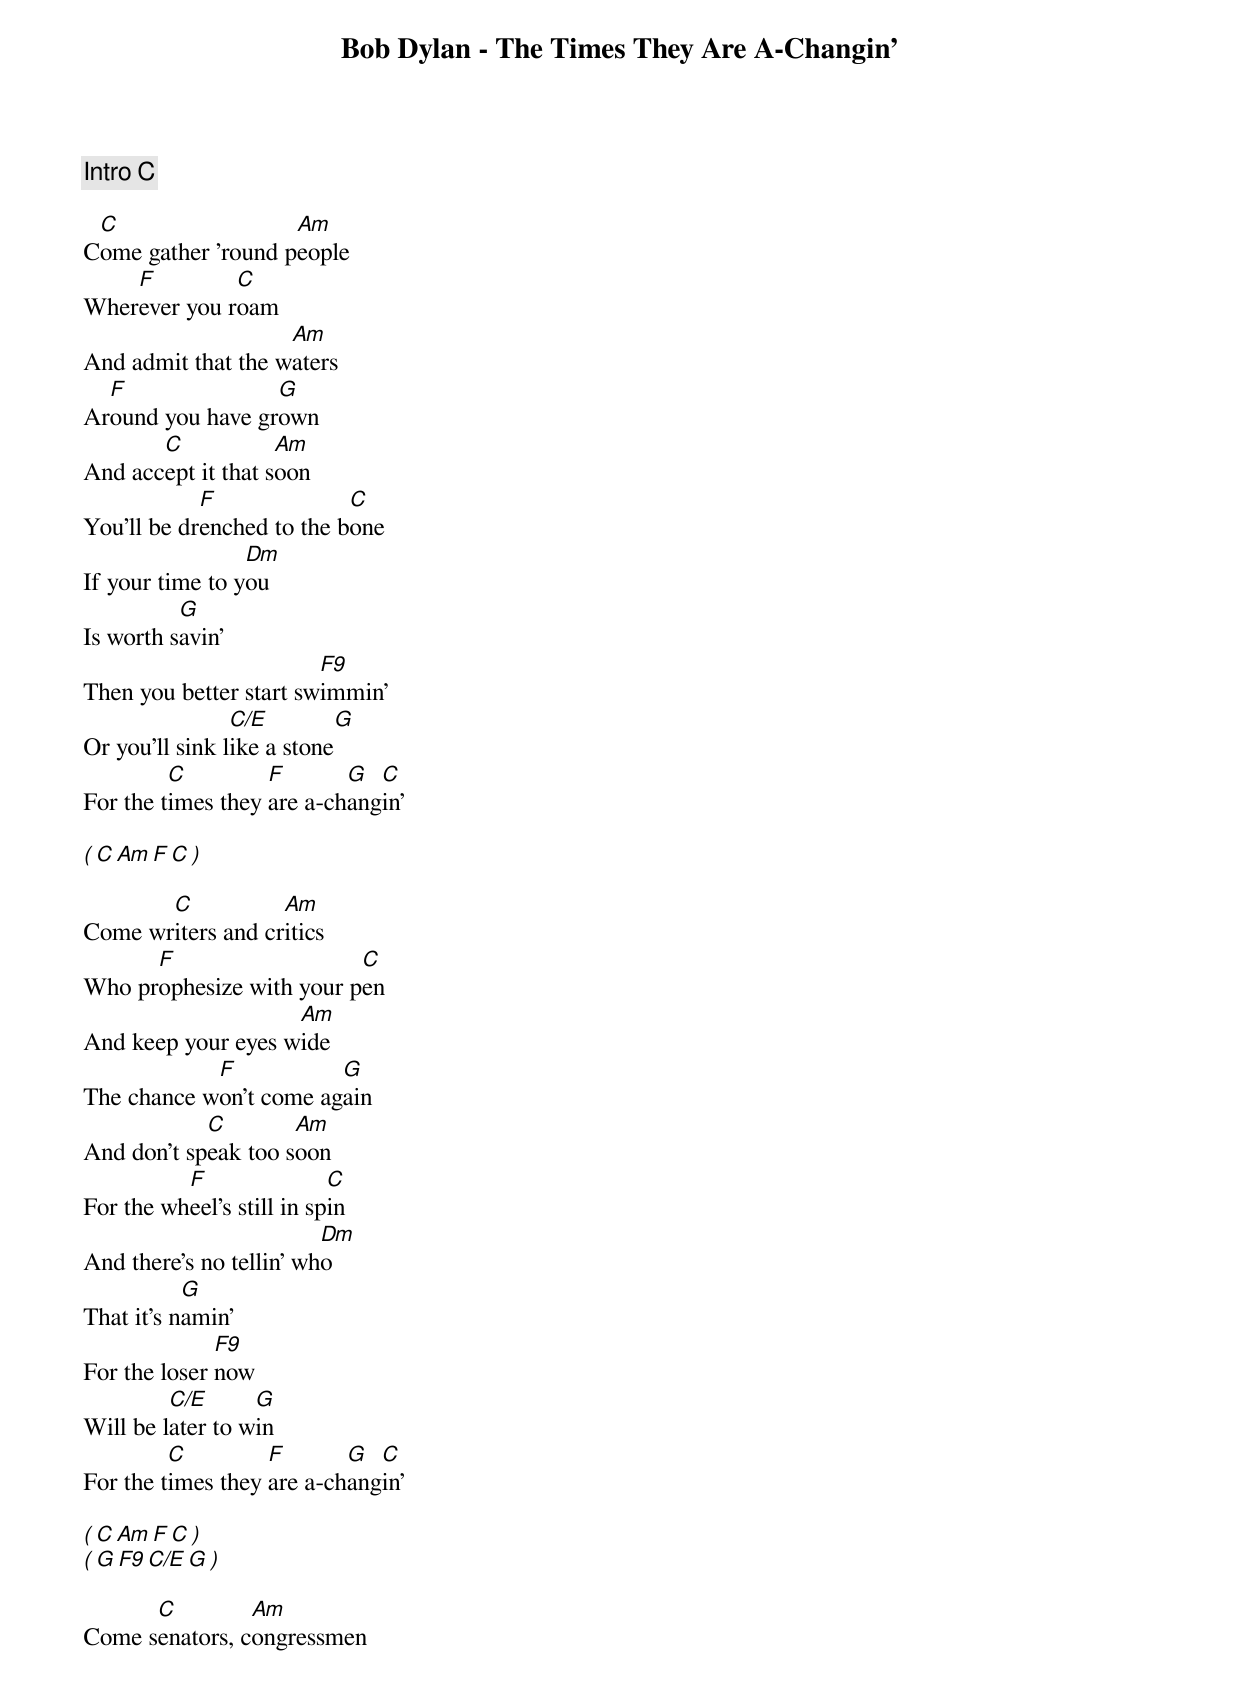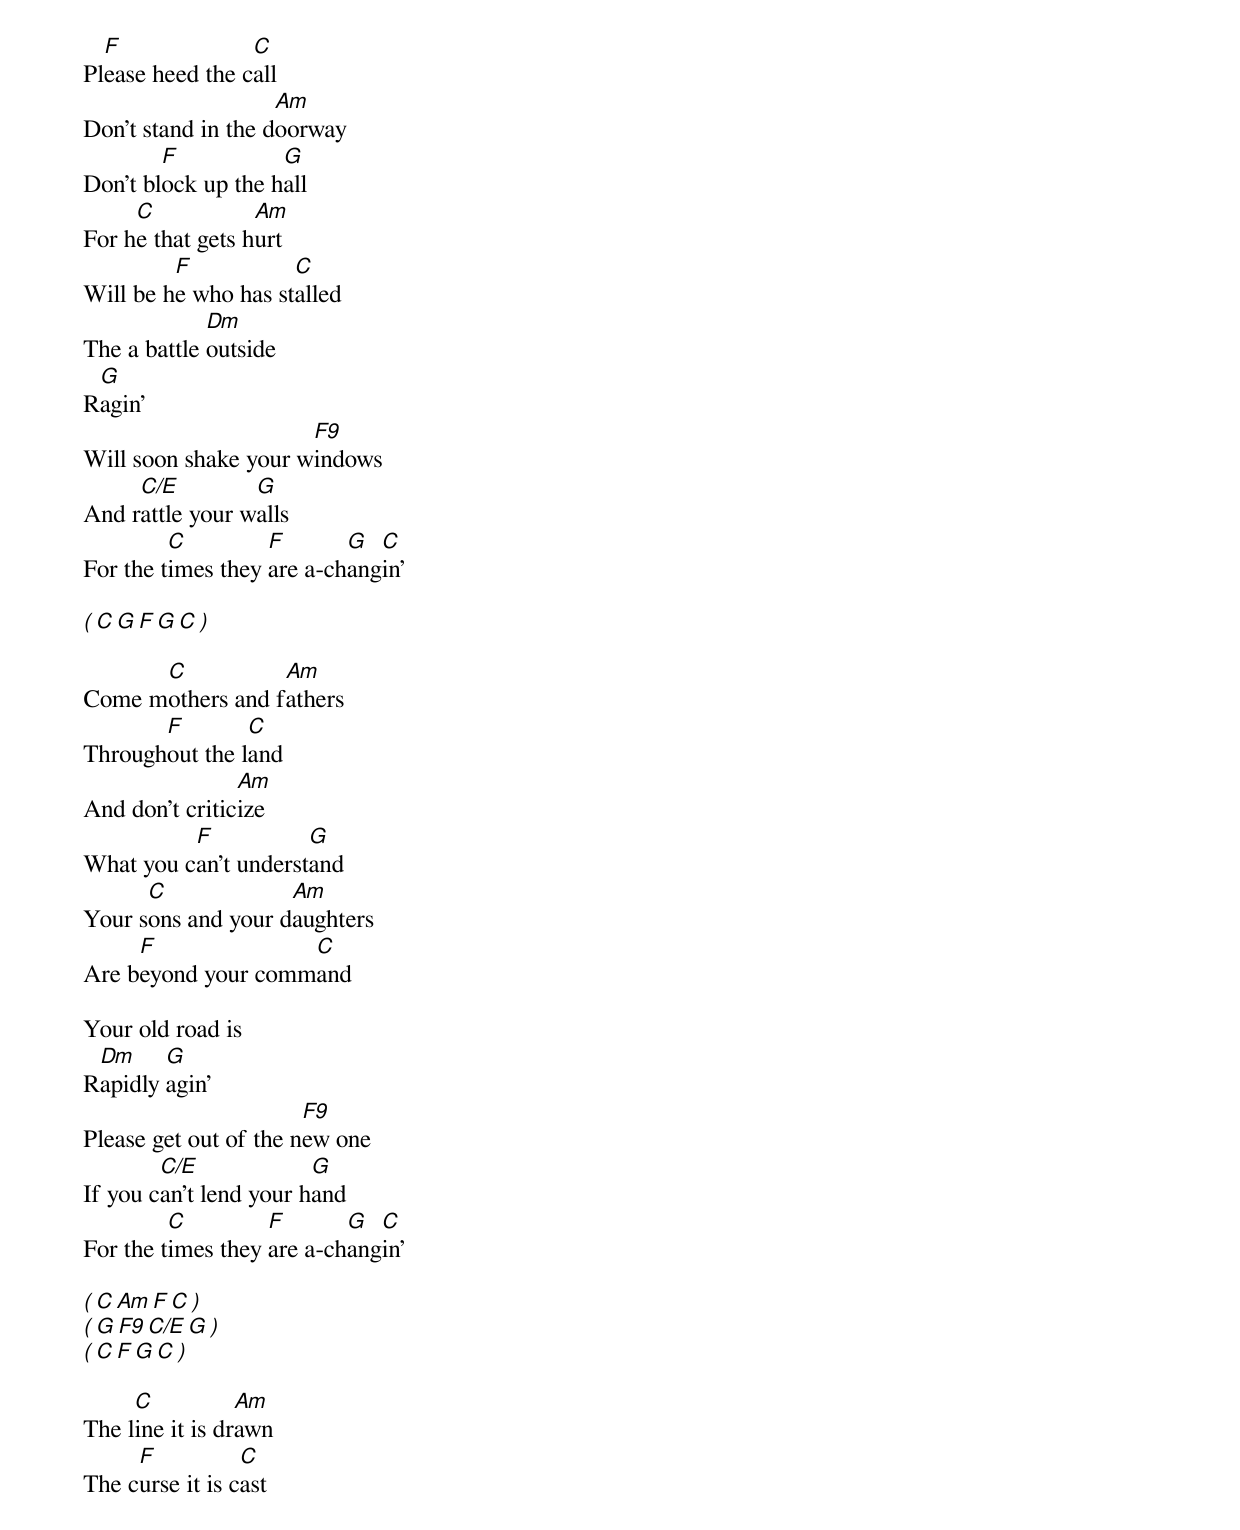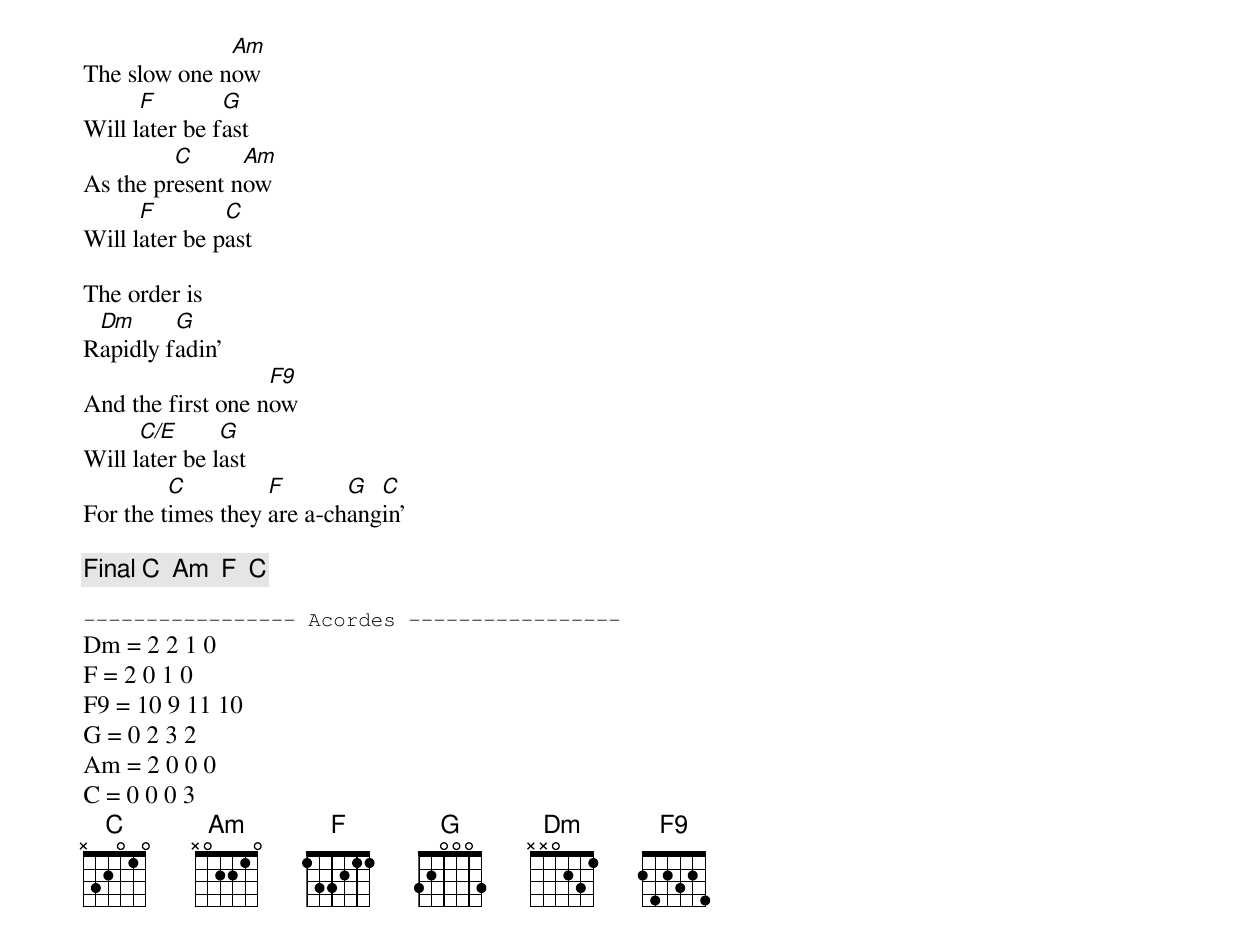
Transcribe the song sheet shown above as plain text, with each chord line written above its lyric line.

Bob Dylan - The Times They Are A-Changin'

[Intro] C

 C                  Am
Come gather 'round people
    F         C
Wherever you roam
                    Am
And admit that the waters
  F               G
Around you have grown
       C            Am
And accept it that soon
            F              C
You'll be drenched to the bone
                 Dm
If your time to you
          G
Is worth savin'
                        F9
Then you better start swimmin'
                C/E        G
Or you'll sink like a stone
         C         F       G  C
For the times they are a-changin'

( C  Am  F  C )

       C           Am
Come writers and critics
      F                   C
Who prophesize with your pen
                    Am
And keep your eyes wide
            F           G
The chance won't come again
            C        Am
And don't speak too soon
          F                C
For the wheel's still in spin
                         Dm
And there's no tellin' who
           G
That it's namin'
              F9
For the loser now
         C/E      G
Will be later to win
         C         F       G  C
For the times they are a-changin'

( C  Am  F  C )
( G  F9  C/E  G )

      C         Am
Come senators, congressmen
  F              C
Please heed the call
                    Am
Don't stand in the doorway
        F           G
Don't block up the hall
     C            Am
For he that gets hurt
         F           C
Will be he who has stalled
             Dm
The a battle outside
 G
Ragin'
                      F9
Will soon shake your windows
     C/E         G
And rattle your walls
         C         F       G  C
For the times they are a-changin'

( C  G  F  G  C )

      C           Am
Come mothers and fathers
       F        C
Throughout the land
                Am
And don't criticize
          F           G
What you can't understand
      C             Am
Your sons and your daughters
     F              C
Are beyond your command

Your old road is
 Dm     G
Rapidly agin'
                       F9
Please get out of the new one
        C/E             G
If you can't lend your hand
         C         F       G  C
For the times they are a-changin'

( C  Am  F  C )
( G  F9  C/E  G )
( C  F  G  C )

     C           Am
The line it is drawn
     F           C
The curse it is cast
              Am
The slow one now
      F        G
Will later be fast
         C      Am
As the present now
      F        C
Will later be past

The order is
 Dm      G
Rapidly fadin'
                   F9
And the first one now
      C/E      G
Will later be last
         C         F       G  C
For the times they are a-changin'

[Final] C  Am  F  C

----------------- Acordes -----------------
Dm = 2 2 1 0
F = 2 0 1 0
F9 = 10 9 11 10
G = 0 2 3 2
Am = 2 0 0 0
C = 0 0 0 3
